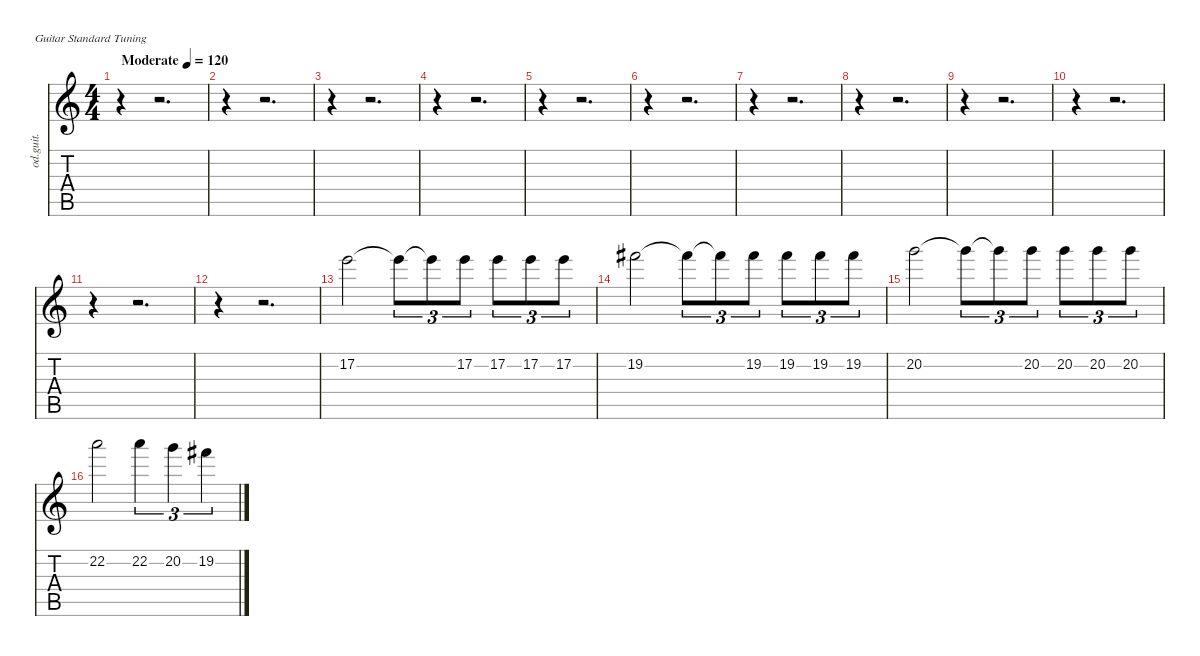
\defaultSystemsLayout 4
\hideDynamics
\bracketExtendMode nobrackets
\otherSystemsTrackNameOrientation horizontal
\track ("Electric lead" "od.guit.") {instrument overdrivenguitar}
\staff {score tabs}
\tuning (E4 B3 G3 D3 A2 E2)
\ts (4 4)
\beaming (8 2 2 2 2)
\tempo (120 "Moderate")
\clef g2
\ks c
r.4{dy f instrument overdrivenguitar beam Down} r.2{d beam Down} |
r.4{beam Down} r.2{d beam Down} |
r.4{beam Down} r.2{d beam Down} |
r.4{beam Down} r.2{d beam Down} |
r.4{beam Down} r.2{d beam Down} |
r.4{beam Down} r.2{d beam Down} |
r.4{beam Down} r.2{d beam Down} |
r.4{beam Down} r.2{d beam Down} |
r.4{beam Down} r.2{d beam Down} |
r.4{beam Down} r.2{d beam Down} |
r.4{beam Down} r.2{d beam Down} |
r.4{beam Down} r.2{d beam Down} |
17.2.2{beam Down} 17.2{t}.8{tu (3 2) beam Down} 17.2{t}.8{tu (3 2) beam Down} 17.2.8{tu (3 2) beam Down} 17.2.8{tu (3 2) beam Down} 17.2.8{tu (3 2) beam Down} 17.2.8{tu (3 2) beam Down} |
19.2{acc #}.2{beam Down} 19.2{t acc #}.8{tu (3 2) beam Down} 19.2{t acc #}.8{tu (3 2) beam Down} 19.2{acc #}.8{tu (3 2) beam Down} 19.2{acc #}.8{tu (3 2) beam Down} 19.2{acc #}.8{tu (3 2) beam Down} 19.2{acc #}.8{tu (3 2) beam Down} |
20.2.2{beam Down} 20.2{t}.8{tu (3 2) beam Down} 20.2{t}.8{tu (3 2) beam Down} 20.2.8{tu (3 2) beam Down} 20.2.8{tu (3 2) beam Down} 20.2.8{tu (3 2) beam Down} 20.2.8{tu (3 2) beam Down} |
22.2.2{beam Down} 22.2.4{tu (3 2) beam Down} 20.2.4{tu (3 2) beam Down} 19.2{acc #}.4{tu (3 2) beam Down}
